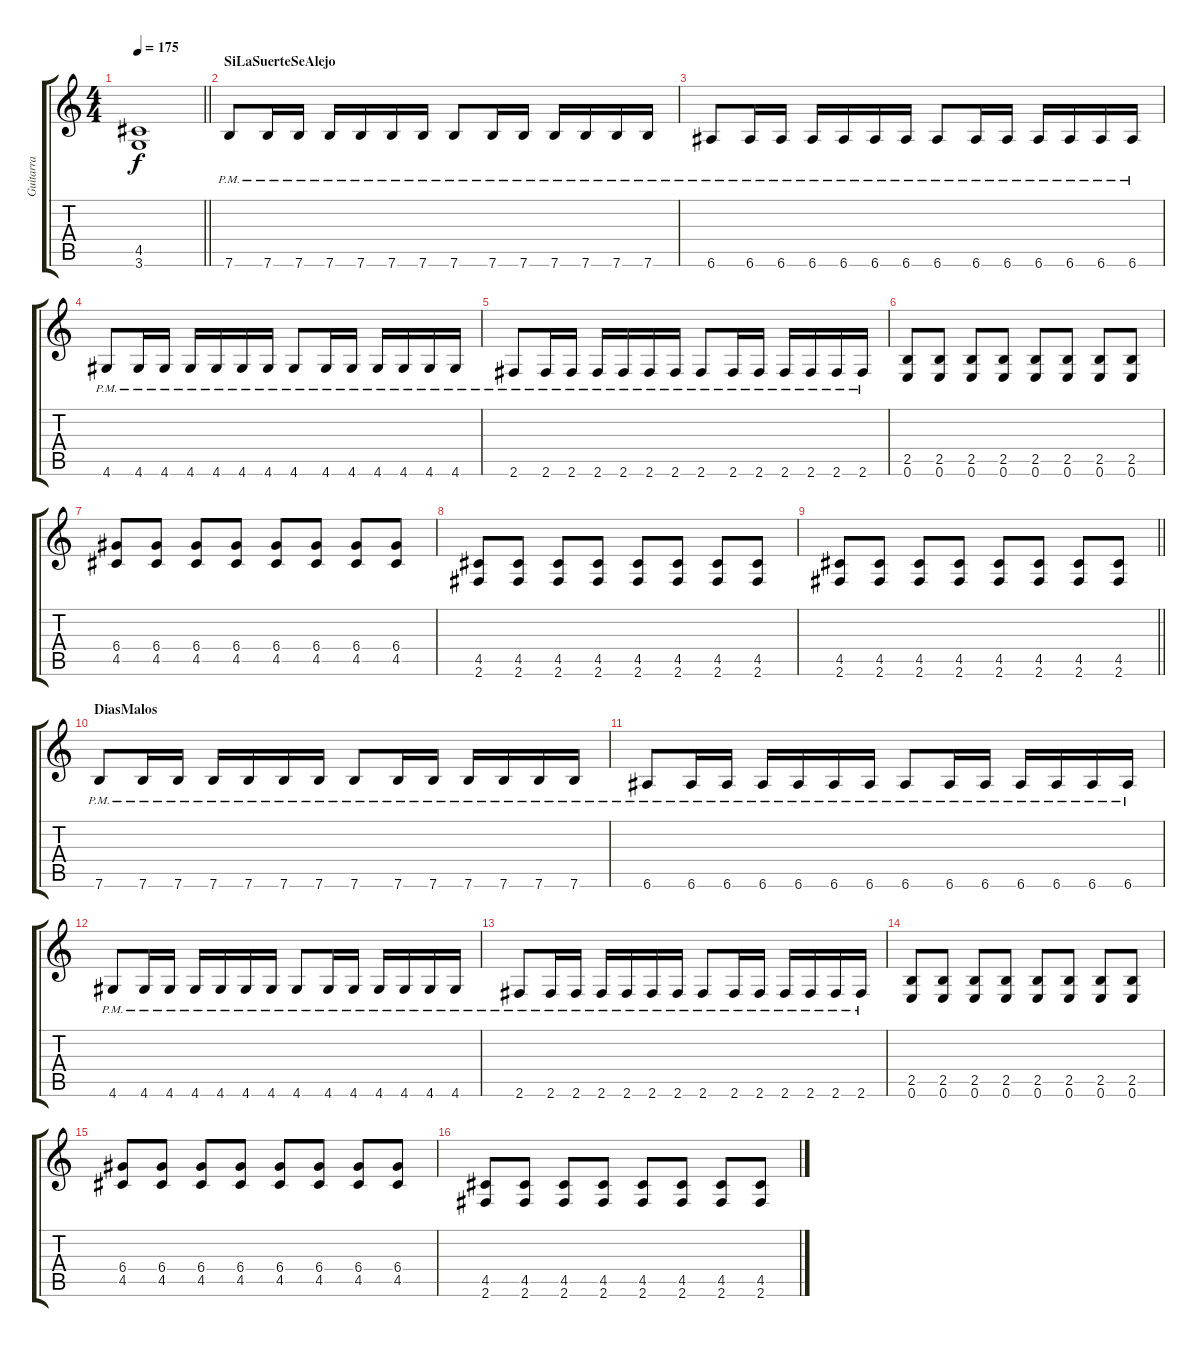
\track ("Guitarra" "Guitarra") {instrument overdrivenguitar}
\staff {score tabs}
\tuning (E4 B3 G3 D3 A2 E2) {hide}
\ts (4 4)
\tempo 175
\clef g2
\barLineRight lightlight
\ks c
(4.5{t} 3.6{t}).1{dy f} |
\section ("" "SiLaSuerteSeAlejo")
7.6{pm}.8 7.6{pm}.16 7.6{pm}.16 7.6{pm}.16 7.6{pm}.16 7.6{pm}.16 7.6{pm}.16 7.6{pm}.8 7.6{pm}.16 7.6{pm}.16 7.6{pm}.16 7.6{pm}.16 7.6{pm}.16 7.6{pm}.16 |
6.6{pm}.8 6.6{pm}.16 6.6{pm}.16 6.6{pm}.16 6.6{pm}.16 6.6{pm}.16 6.6{pm}.16 6.6{pm}.8 6.6{pm}.16 6.6{pm}.16 6.6{pm}.16 6.6{pm}.16 6.6{pm}.16 6.6{pm}.16 |
4.6{pm}.8 4.6{pm}.16 4.6{pm}.16 4.6{pm}.16 4.6{pm}.16 4.6{pm}.16 4.6{pm}.16 4.6{pm}.8 4.6{pm}.16 4.6{pm}.16 4.6{pm}.16 4.6{pm}.16 4.6{pm}.16 4.6{pm}.16 |
2.6{pm}.8 2.6{pm}.16 2.6{pm}.16 2.6{pm}.16 2.6{pm}.16 2.6{pm}.16 2.6{pm}.16 2.6{pm}.8 2.6{pm}.16 2.6{pm}.16 2.6{pm}.16 2.6{pm}.16 2.6{pm}.16 2.6{pm}.16 |
(2.5 0.6).8 (2.5 0.6).8 (2.5 0.6).8 (2.5 0.6).8 (2.5 0.6).8 (2.5 0.6).8 (2.5 0.6).8 (2.5 0.6).8 |
(6.4 4.5).8 (6.4 4.5).8 (6.4 4.5).8 (6.4 4.5).8 (6.4 4.5).8 (6.4 4.5).8 (6.4 4.5).8 (6.4 4.5).8 |
(4.5 2.6).8 (4.5 2.6).8 (4.5 2.6).8 (4.5 2.6).8 (4.5 2.6).8 (4.5 2.6).8 (4.5 2.6).8 (4.5 2.6).8 |
\barLineRight lightlight
(4.5 2.6).8 (4.5 2.6).8 (4.5 2.6).8 (4.5 2.6).8 (4.5 2.6).8 (4.5 2.6).8 (4.5 2.6).8 (4.5 2.6).8 |
\section ("" "DiasMalos")
7.6{pm}.8 7.6{pm}.16 7.6{pm}.16 7.6{pm}.16 7.6{pm}.16 7.6{pm}.16 7.6{pm}.16 7.6{pm}.8 7.6{pm}.16 7.6{pm}.16 7.6{pm}.16 7.6{pm}.16 7.6{pm}.16 7.6{pm}.16 |
6.6{pm}.8 6.6{pm}.16 6.6{pm}.16 6.6{pm}.16 6.6{pm}.16 6.6{pm}.16 6.6{pm}.16 6.6{pm}.8 6.6{pm}.16 6.6{pm}.16 6.6{pm}.16 6.6{pm}.16 6.6{pm}.16 6.6{pm}.16 |
4.6{pm}.8 4.6{pm}.16 4.6{pm}.16 4.6{pm}.16 4.6{pm}.16 4.6{pm}.16 4.6{pm}.16 4.6{pm}.8 4.6{pm}.16 4.6{pm}.16 4.6{pm}.16 4.6{pm}.16 4.6{pm}.16 4.6{pm}.16 |
2.6{pm}.8 2.6{pm}.16 2.6{pm}.16 2.6{pm}.16 2.6{pm}.16 2.6{pm}.16 2.6{pm}.16 2.6{pm}.8 2.6{pm}.16 2.6{pm}.16 2.6{pm}.16 2.6{pm}.16 2.6{pm}.16 2.6{pm}.16 |
(2.5 0.6).8 (2.5 0.6).8 (2.5 0.6).8 (2.5 0.6).8 (2.5 0.6).8 (2.5 0.6).8 (2.5 0.6).8 (2.5 0.6).8 |
(6.4 4.5).8 (6.4 4.5).8 (6.4 4.5).8 (6.4 4.5).8 (6.4 4.5).8 (6.4 4.5).8 (6.4 4.5).8 (6.4 4.5).8 |
(4.5 2.6).8 (4.5 2.6).8 (4.5 2.6).8 (4.5 2.6).8 (4.5 2.6).8 (4.5 2.6).8 (4.5 2.6).8 (4.5 2.6).8
